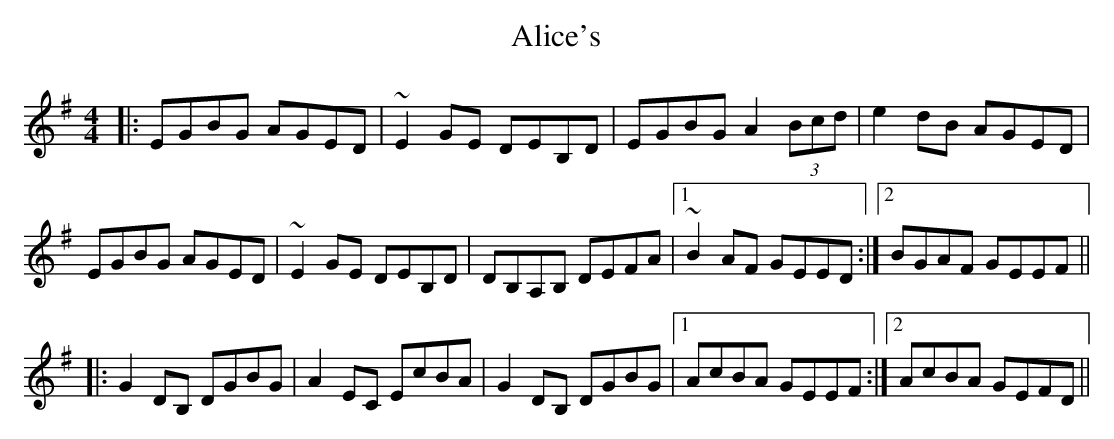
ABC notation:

X:1
T: Alice's
M: 4/4
L: 1/8
K: Emin
|:EGBG AGED|~E2GE DEB,D|EGBG A2 (3Bcd|e2dB AGED|
EGBG AGED|~E2GE DEB,D|DB,A,B, DEFA|1 ~B2AF GEED:|2 BGAF GEEF||
|:G2DB, DGBG|A2EC EcBA|G2DB, DGBG|1 AcBA GEEF:|2 AcBA GEFD||
